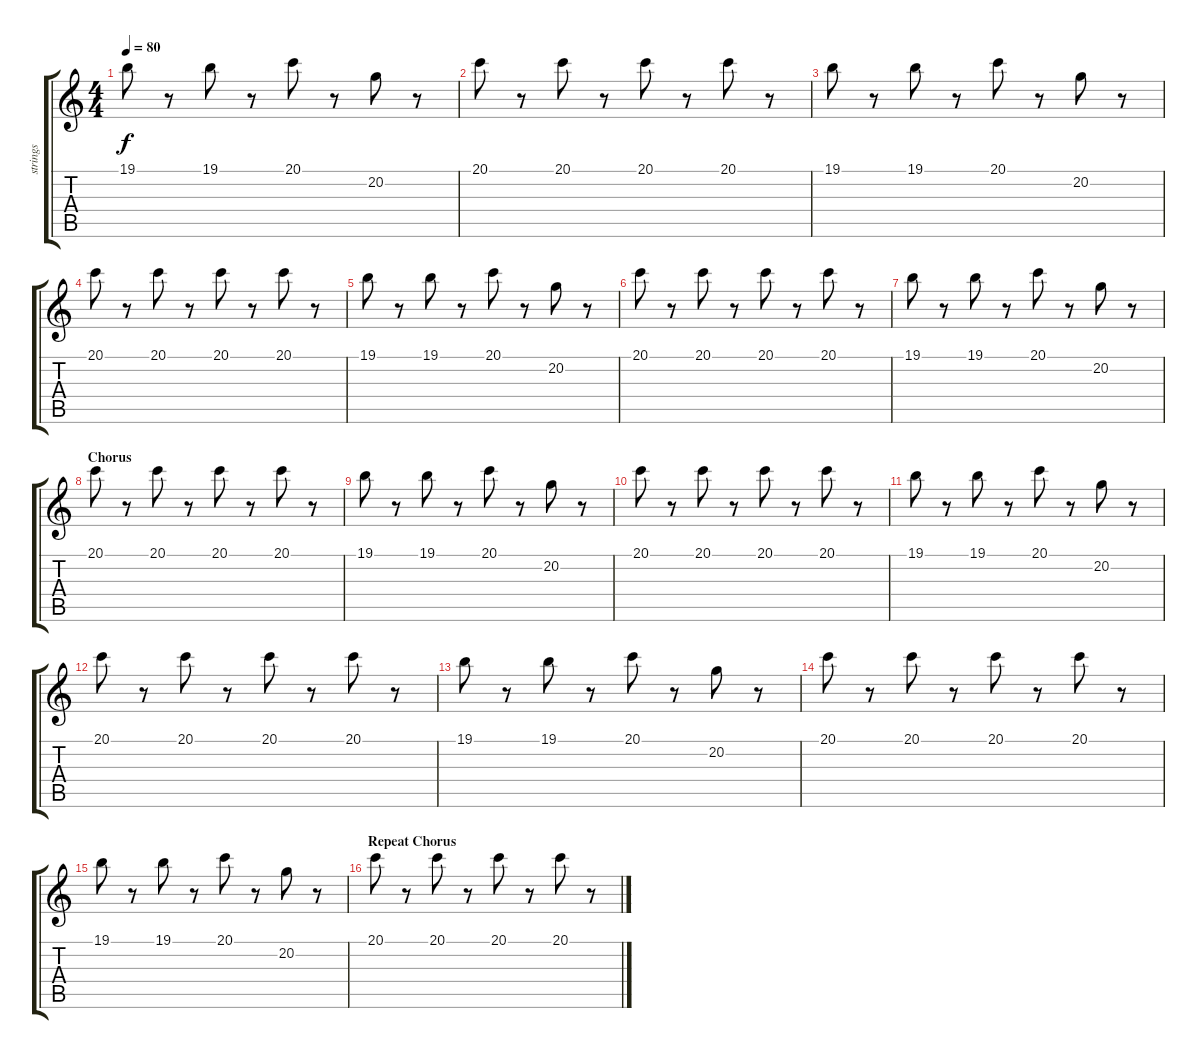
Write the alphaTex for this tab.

\track ("strings" "strings") {instrument tremolostrings}
\staff {score tabs}
\tuning (E4 B3 G3 D3 A2 E2) {hide}
\ts (4 4)
\tempo 80
\clef g2
\ks c
19.1.8{dy f} r.8 19.1.8 r.8 20.1.8 r.8 20.2.8 r.8 |
20.1.8 r.8 20.1.8 r.8 20.1.8 r.8 20.1.8 r.8 |
19.1.8 r.8 19.1.8 r.8 20.1.8 r.8 20.2.8 r.8 |
20.1.8 r.8 20.1.8 r.8 20.1.8 r.8 20.1.8 r.8 |
19.1.8 r.8 19.1.8 r.8 20.1.8 r.8 20.2.8 r.8 |
20.1.8 r.8 20.1.8 r.8 20.1.8 r.8 20.1.8 r.8 |
19.1.8 r.8 19.1.8 r.8 20.1.8 r.8 20.2.8 r.8 |
\section ("" "Chorus")
20.1.8 r.8 20.1.8 r.8 20.1.8 r.8 20.1.8 r.8 |
19.1.8 r.8 19.1.8 r.8 20.1.8 r.8 20.2.8 r.8 |
20.1.8 r.8 20.1.8 r.8 20.1.8 r.8 20.1.8 r.8 |
19.1.8 r.8 19.1.8 r.8 20.1.8 r.8 20.2.8 r.8 |
20.1.8 r.8 20.1.8 r.8 20.1.8 r.8 20.1.8 r.8 |
19.1.8 r.8 19.1.8 r.8 20.1.8 r.8 20.2.8 r.8 |
20.1.8 r.8 20.1.8 r.8 20.1.8 r.8 20.1.8 r.8 |
19.1.8 r.8 19.1.8 r.8 20.1.8 r.8 20.2.8 r.8 |
\section ("" "Repeat Chorus")
20.1.8 r.8 20.1.8 r.8 20.1.8 r.8 20.1.8 r.8
